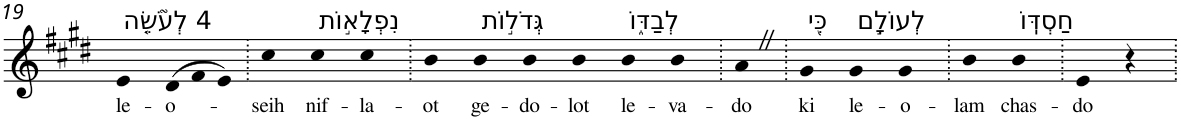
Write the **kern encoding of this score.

**kern	**text
*part1	*part1
*staff1	*staff1
*I"Piano	*
*I'Pno	*
!!LO:PB:g=z
*clefG2	*
*k[f#c#g#d#]	*
*E:	*
=19	=19
!LO:TX:a:t=4 לְעֹ֘שֵׂ֤ה	!
!	!LO:LY:b
4e	le-
*Xtuplet	*
!	!LO:LY:b
(>12d#	-o-
12f#	.
12e)	.
=20.	=20.
!	!LO:LY:b
4cc#	-seih
!LO:TX:a:t=נִפְלָא֣וֹת	!
!	!LO:LY:b
4cc#	nif-
!	!LO:LY:b
4cc#	-la-
=21.	=21.
!	!LO:LY:b
4b	-ot
!LO:TX:a:t=גְּדֹל֣וֹת	!
!	!LO:LY:b
4b	ge-
!	!LO:LY:b
4b	-do-
!	!LO:LY:b
4b	-lot
!LO:TX:a:t=לְבַדּ֑וֹ	!
!	!LO:LY:b
4b	le-
!	!LO:LY:b
4b	-va-
=22.	=22.
!	!LO:LY:b
4aZ	-do
=23.	=23.
!LO:TX:a:t=כִּ֖י	!
!	!LO:LY:b
4g#	ki
!LO:TX:a:t=לְעוֹלָ֣ם	!
!	!LO:LY:b
4g#	le-
!	!LO:LY:b
4g#	-o-
=24.	=24.
!	!LO:LY:b
4b	-lam
!LO:TX:a:t=חַסְדּֽוֹ	!
!	!LO:LY:b
4b	chas-
=25.	=25.
!	!LO:LY:b
4e	-do
4r	.
=.	=.
*-	*-
